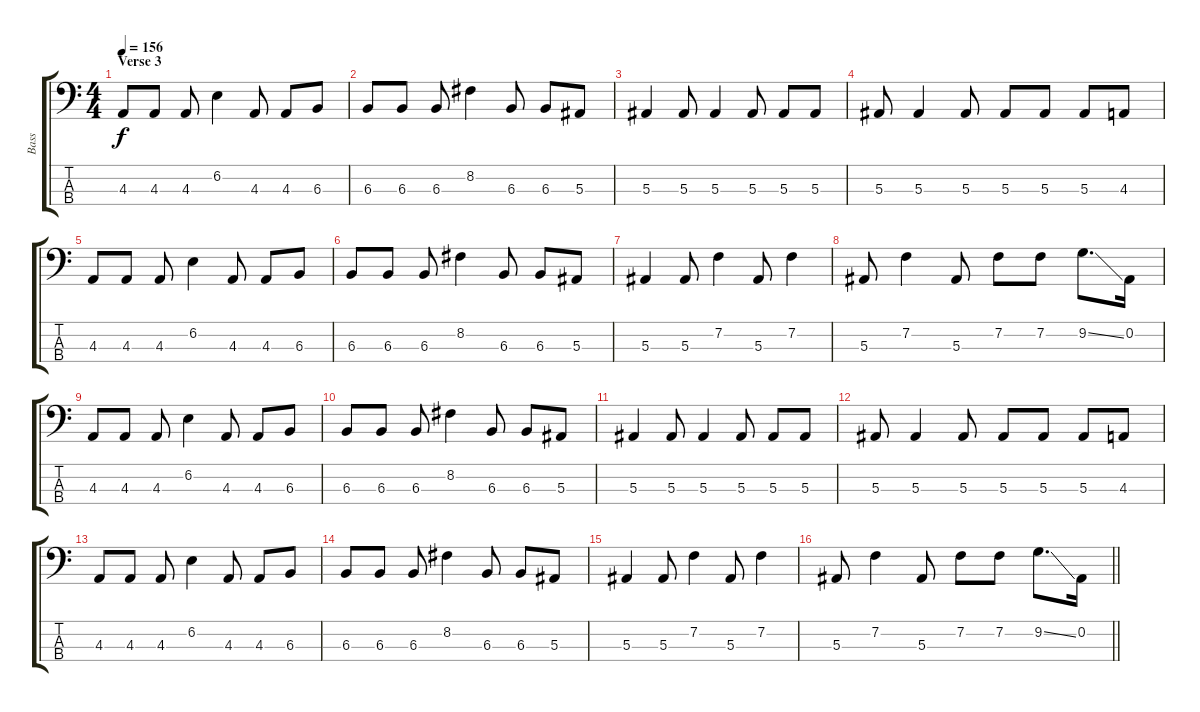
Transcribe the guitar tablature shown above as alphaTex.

\track ("Bass" "Bass") {instrument electricbassfinger}
\staff {score tabs}
\tuning (Eb2 Bb1 F1 C1) {hide}
\ts (4 4)
\section ("" "Verse 3")
\tempo 156
\clef f4
\ks c
4.3.8{dy f} 4.3.8 4.3.8 6.2.4 4.3.8 4.3.8 6.3.8 |
6.3.8 6.3.8 6.3.8 8.2.4 6.3.8 6.3.8 5.3.8 |
5.3.4 5.3.8 5.3.4 5.3.8 5.3.8 5.3.8 |
5.3.8 5.3.4 5.3.8 5.3.8 5.3.8 5.3.8 4.3.8 |
4.3.8 4.3.8 4.3.8 6.2.4 4.3.8 4.3.8 6.3.8 |
6.3.8 6.3.8 6.3.8 8.2.4 6.3.8 6.3.8 5.3.8 |
5.3.4 5.3.8 7.2.4 5.3.8 7.2.4 |
5.3.8 7.2.4 5.3.8 7.2.8 7.2.8 9.2{ss}.8{d} 0.2.16 |
4.3.8 4.3.8 4.3.8 6.2.4 4.3.8 4.3.8 6.3.8 |
6.3.8 6.3.8 6.3.8 8.2.4 6.3.8 6.3.8 5.3.8 |
5.3.4 5.3.8 5.3.4 5.3.8 5.3.8 5.3.8 |
5.3.8 5.3.4 5.3.8 5.3.8 5.3.8 5.3.8 4.3.8 |
4.3.8 4.3.8 4.3.8 6.2.4 4.3.8 4.3.8 6.3.8 |
6.3.8 6.3.8 6.3.8 8.2.4 6.3.8 6.3.8 5.3.8 |
5.3.4 5.3.8 7.2.4 5.3.8 7.2.4 |
\barLineRight lightlight
5.3.8 7.2.4 5.3.8 7.2.8 7.2.8 9.2{ss}.8{d} 0.2.16
